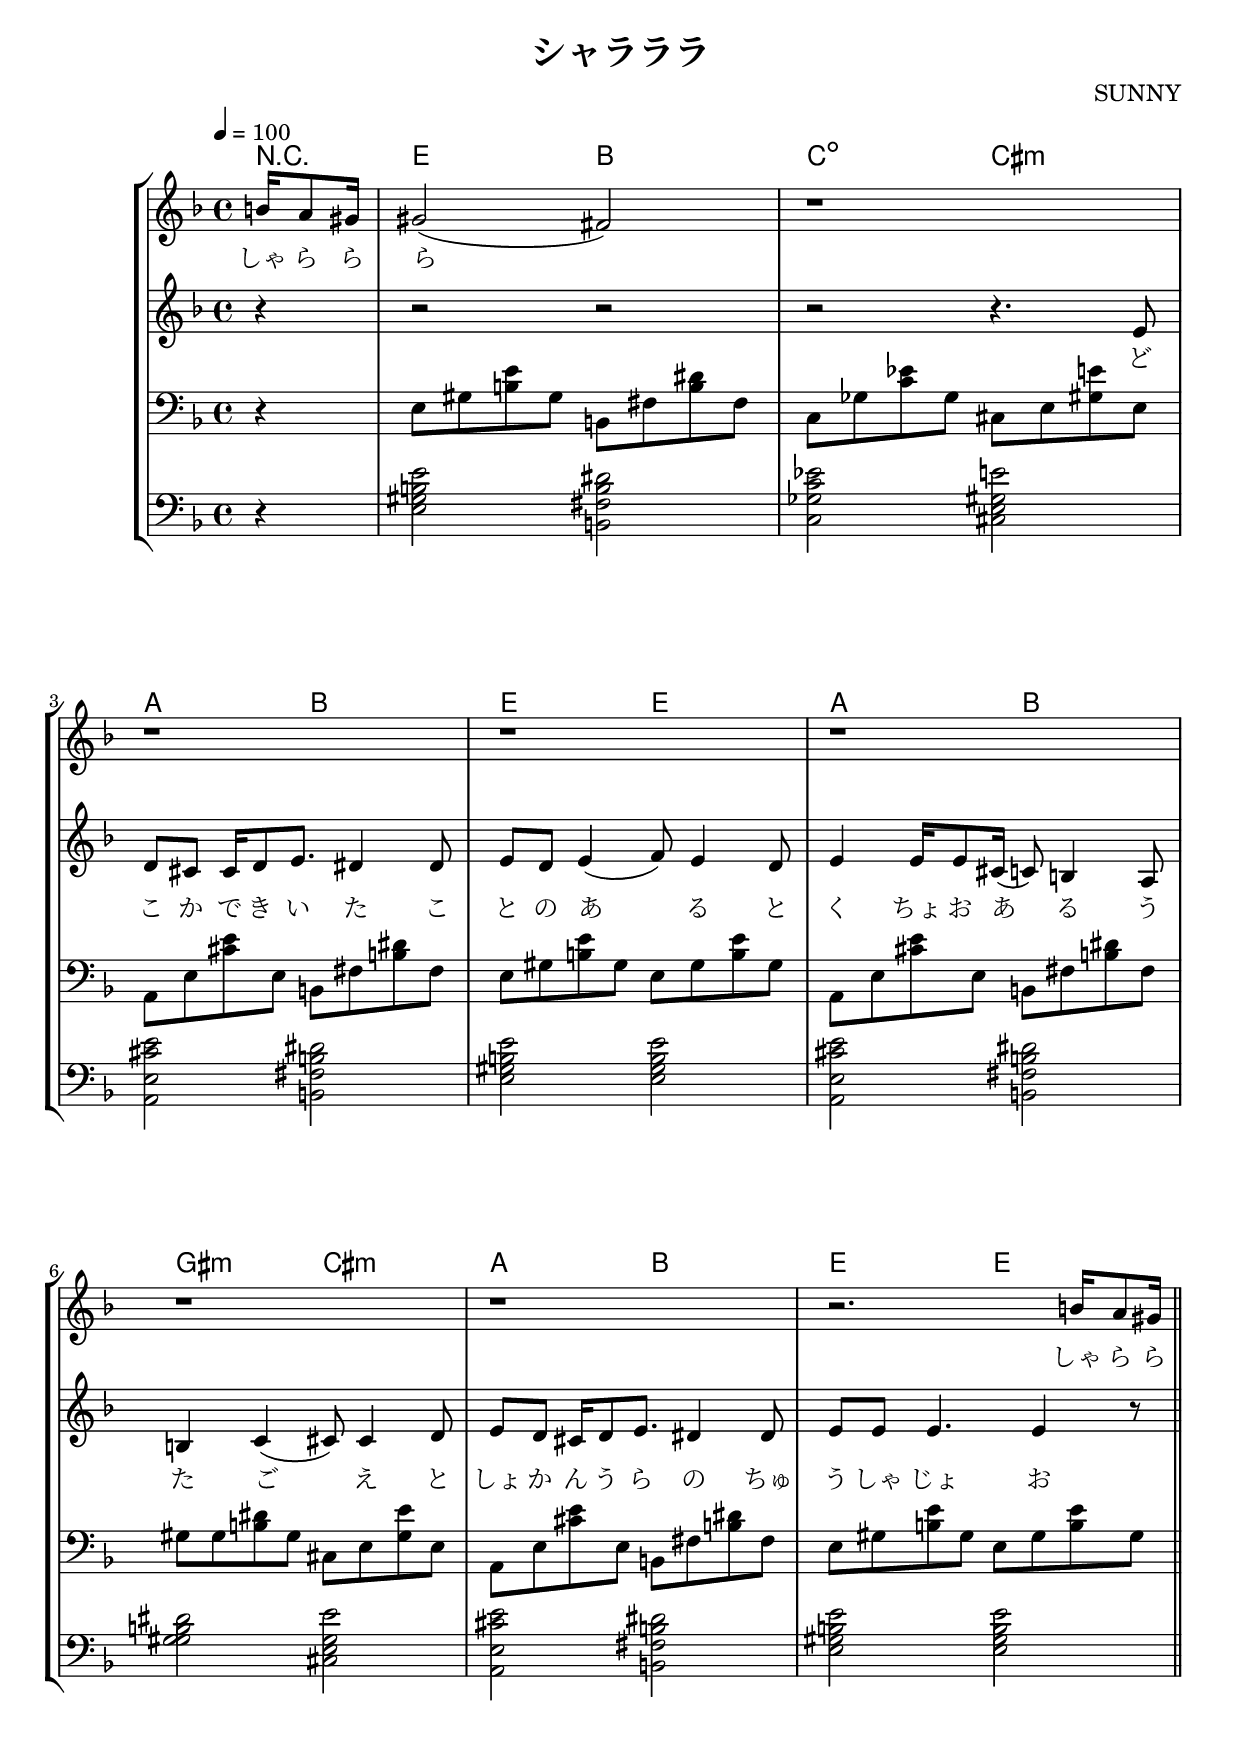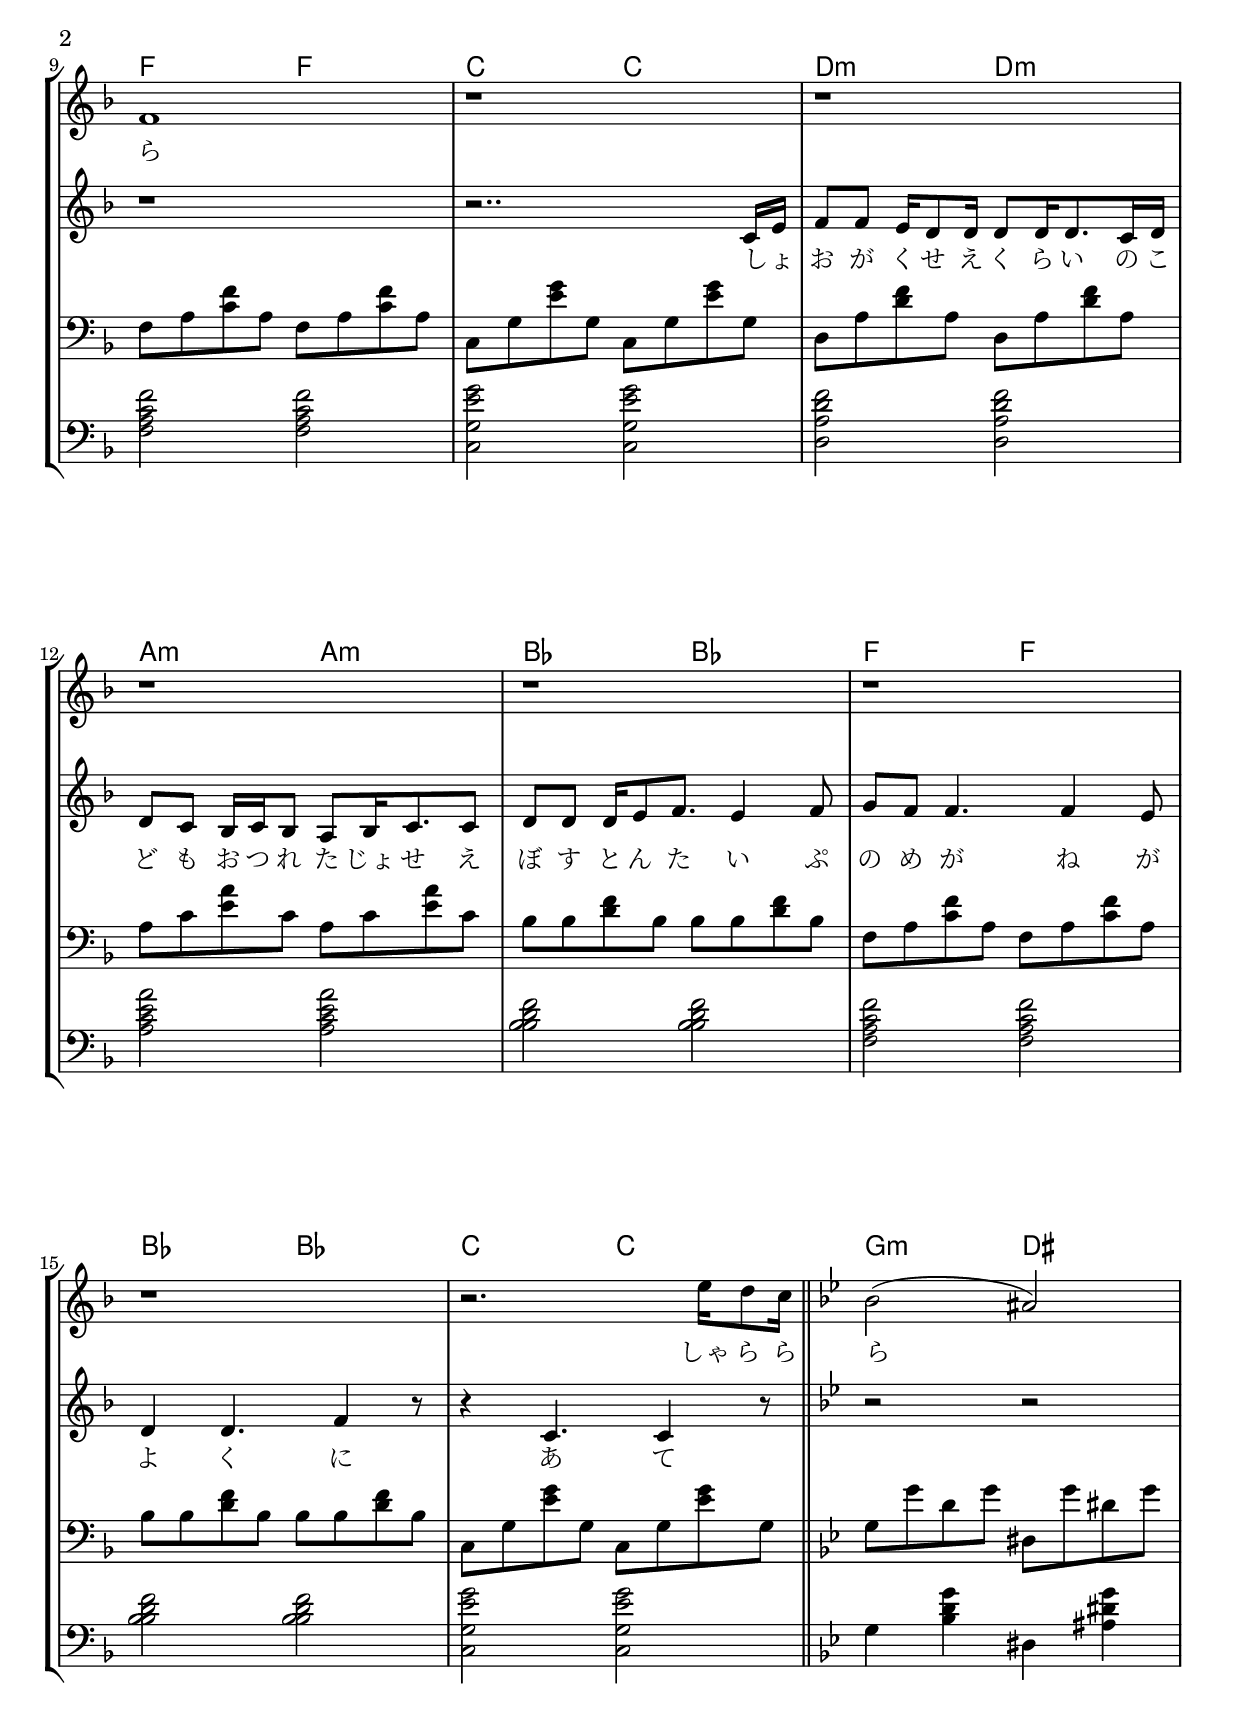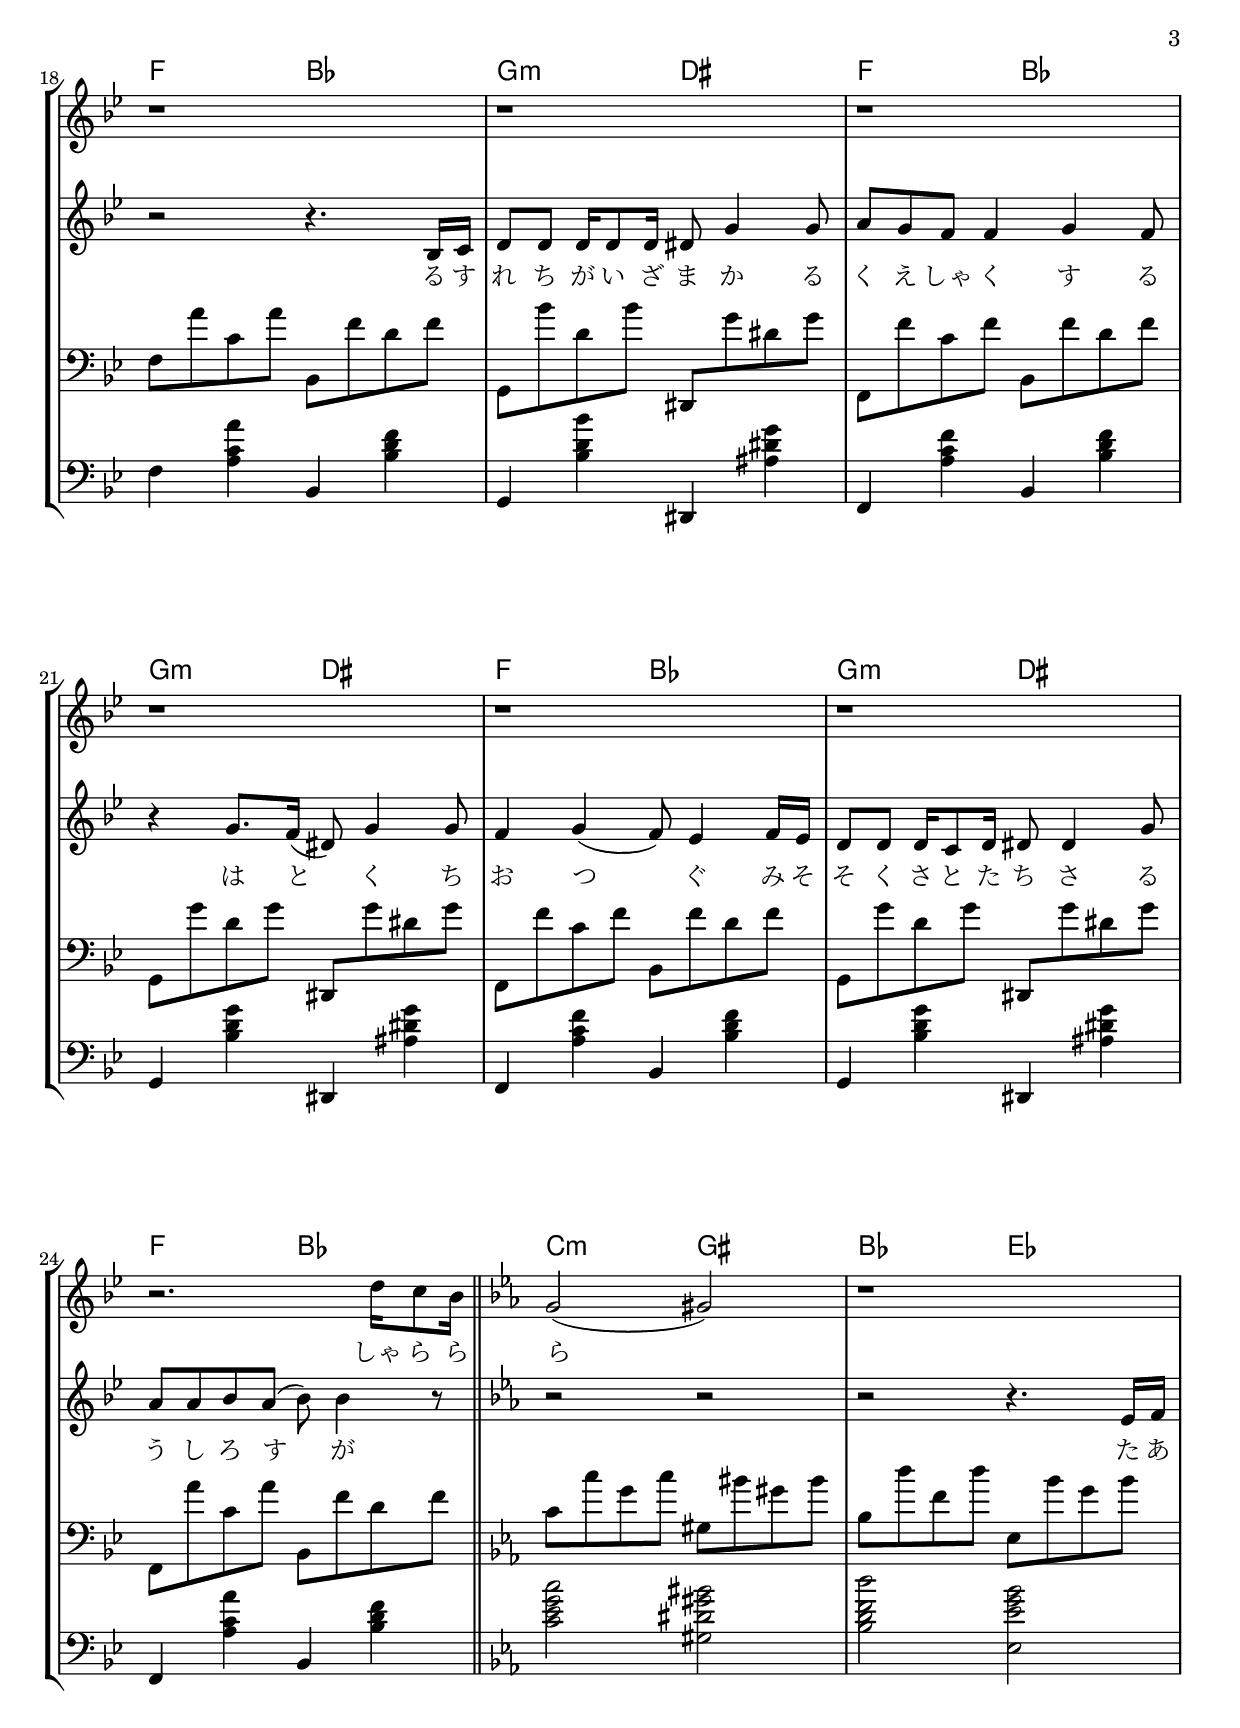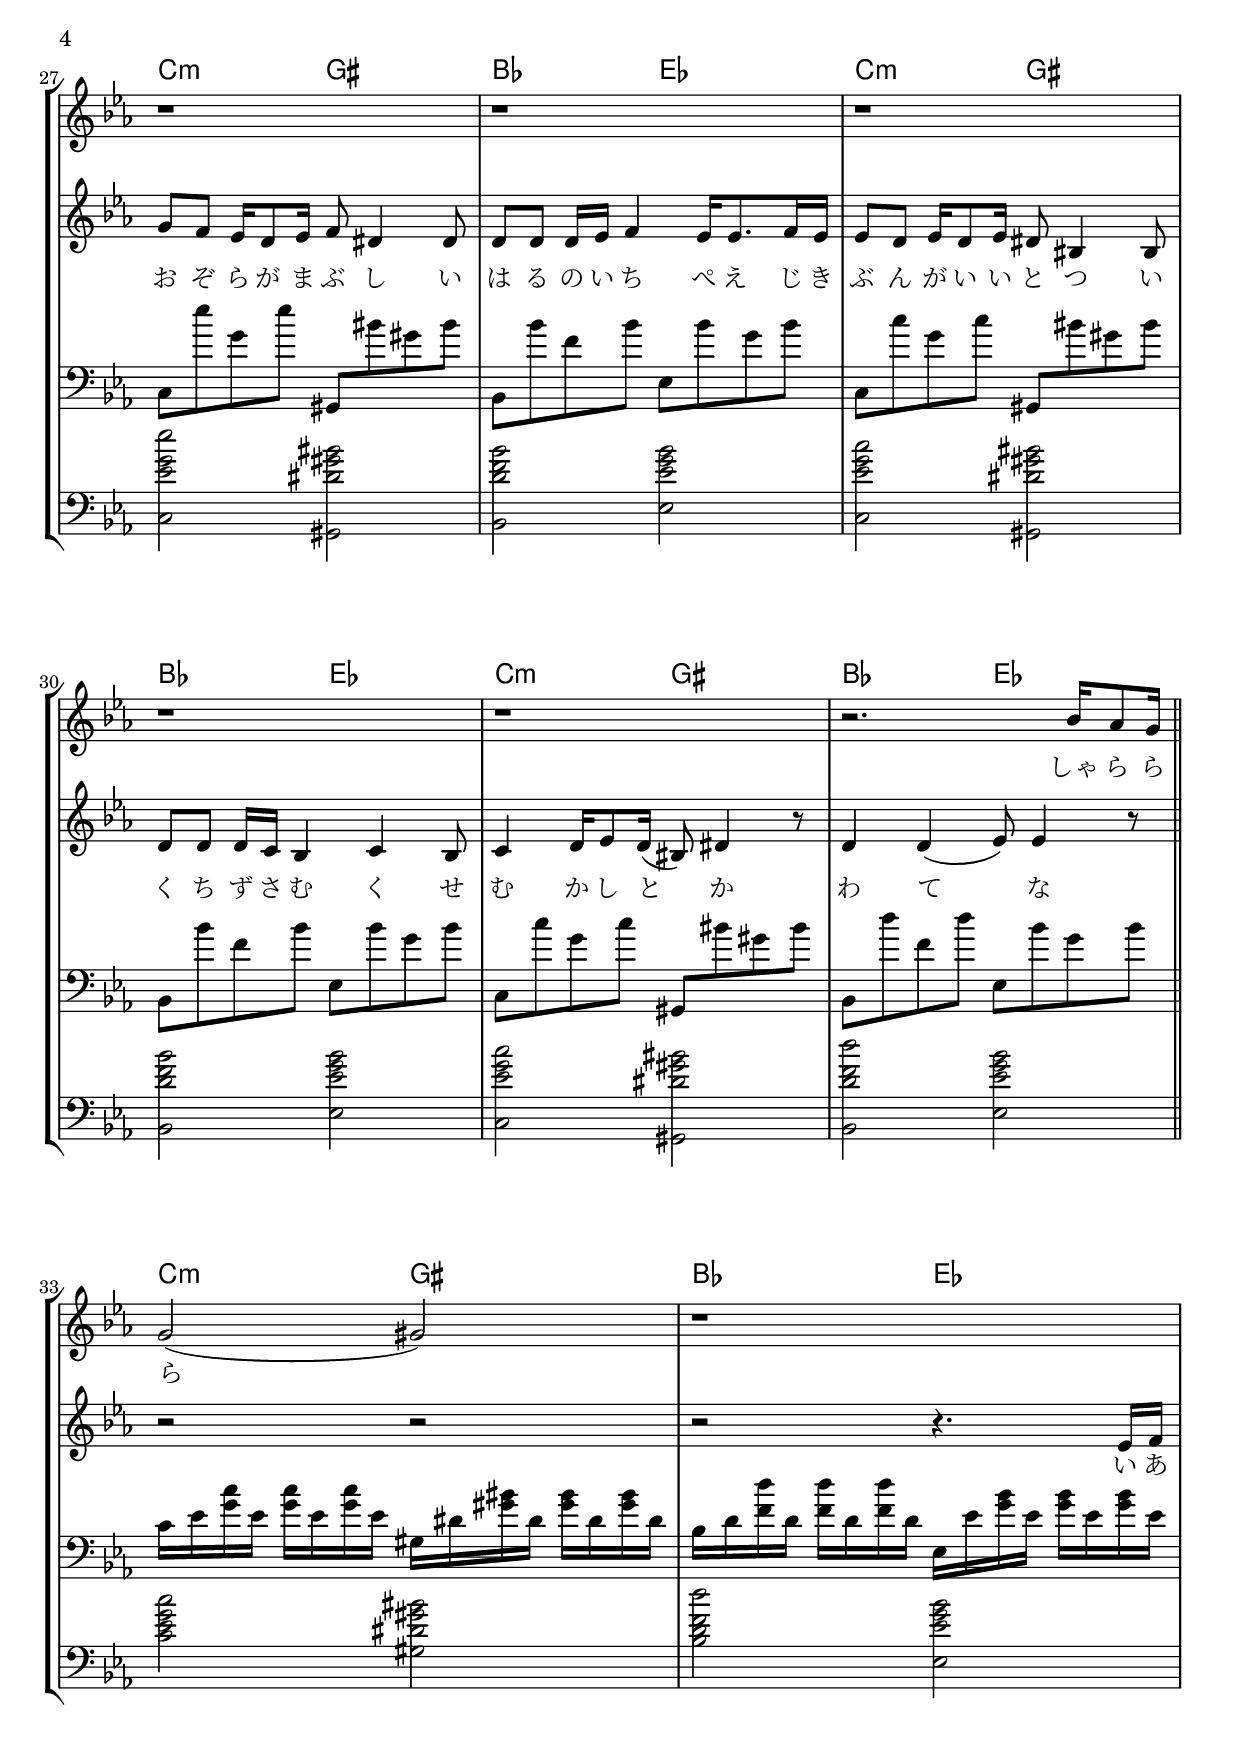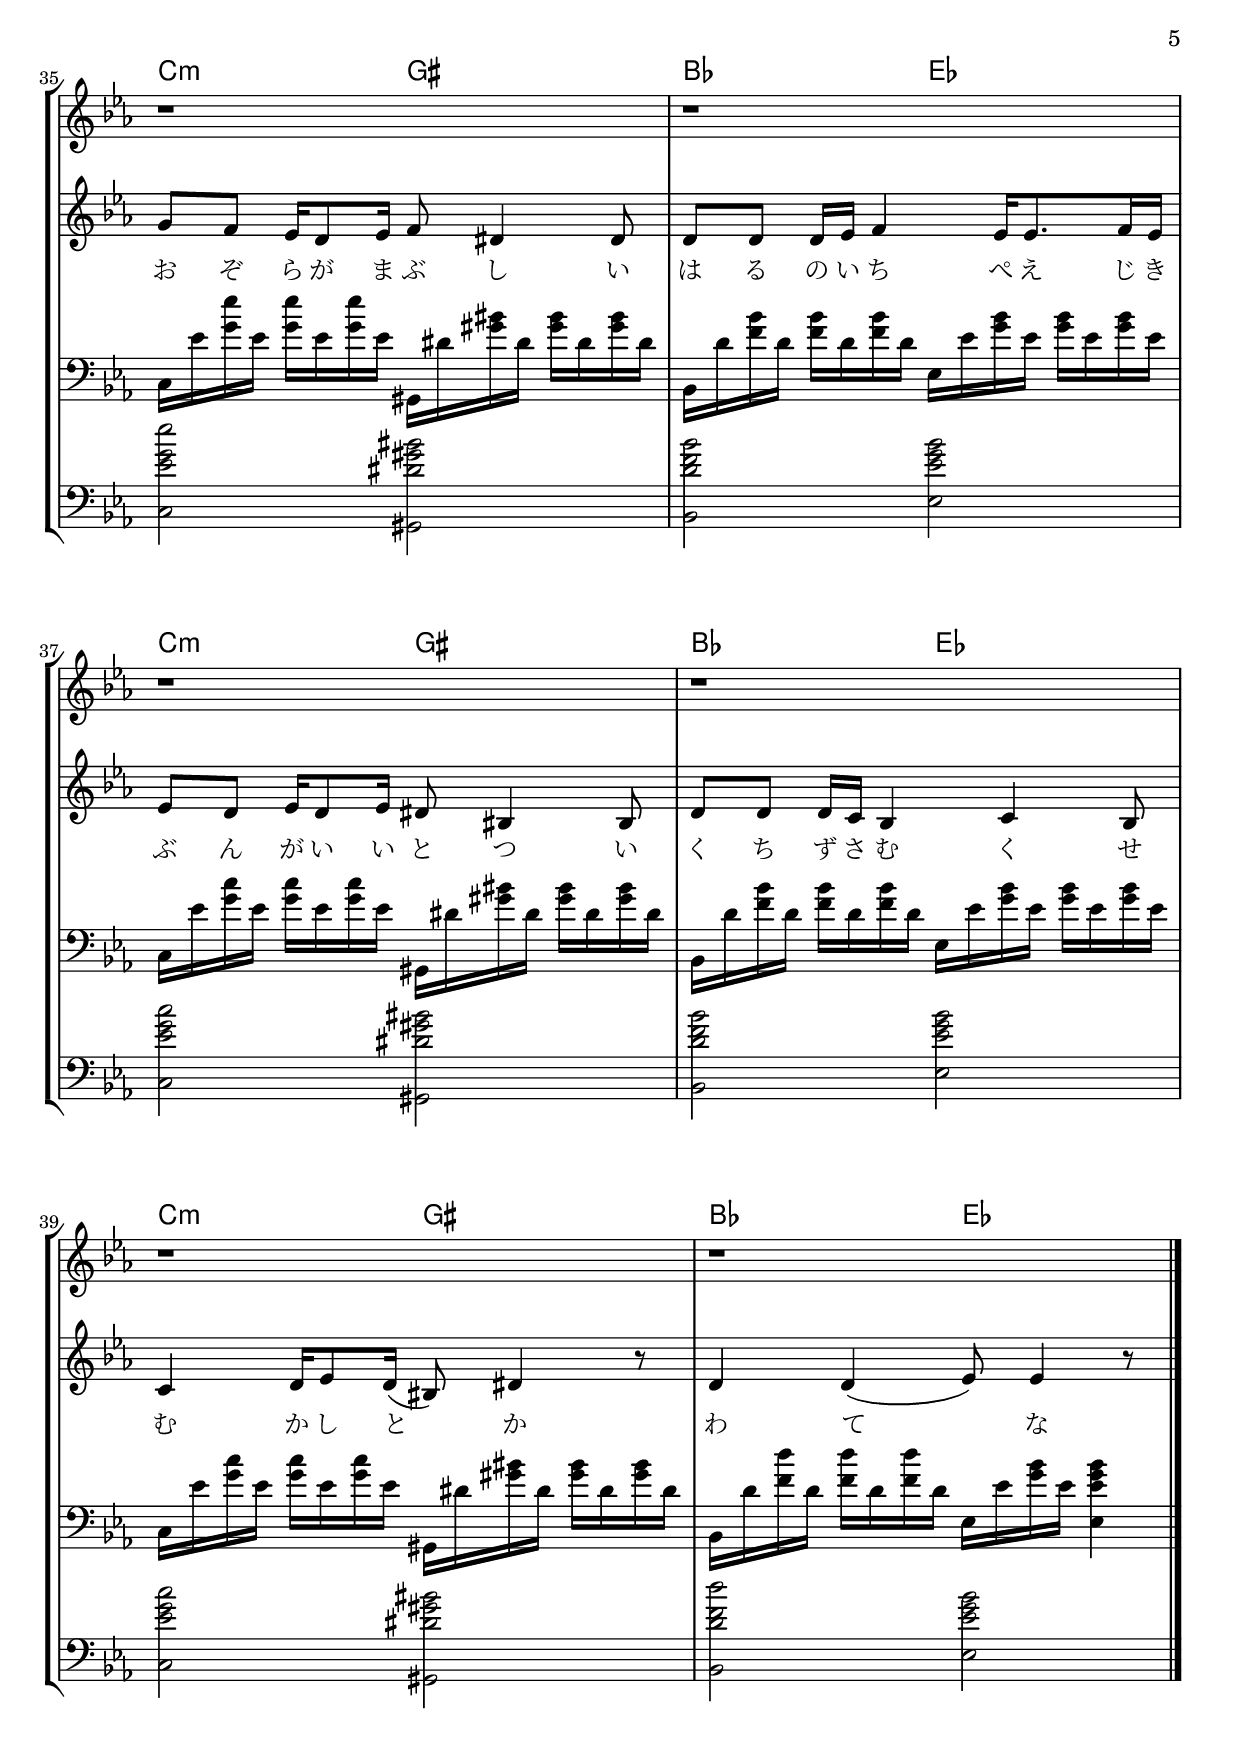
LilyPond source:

\version "2.12.1"

\header {
	title = \markup {シャラララ}
	composer = \markup \center-column {SUNNY}
}

harmony = \chordmode {
		r4e2 b c:dim cis:m a b e e a b gis:m cis:m a b e e 

	f f c c d:m d:m a:m a:m bes bes f f bes bes c c 

	g:m dis f bes g:m dis f bes g:m dis f bes g:m dis f bes 

	c:m gis bes es c:m gis bes es c:m gis bes es c:m gis bes es 

	c:m gis bes es c:m gis bes es c:m gis bes es c:m gis bes es 
}

melody = {
	\set Staff.midiInstrument = #"fss0.34"
	\partial 8*2
		\key f \major
	\tempo 4 = 100
b'16  a'8  gis'16 
	gis'2  (fis'2)
	r1 r1 r1 r1 r1 r1 r2. 	\set Staff.midiInstrument = #"fss0.34"
	b'16  a'8  gis'16 
	f'1
	r1 r1 r1 r1 r1 r1 r2. 	\set Staff.midiInstrument = #"fss0.34"
	e''16  d''8  c''16 
		\key bes \major
bes'2  (ais'2)
	r1 r1 r1 r1 r1 r1 r2. 	\set Staff.midiInstrument = #"fss0.34"
	d''16  c''8  bes'16 
		\key es \major
g'2  (gis'2)
	r1 r1 r1 r1 r1 r1 r2. 	\set Staff.midiInstrument = #"Overdriven Guitar"
	bes'16  as'8  g'16 
	g'2  (gis'2)
	r1 r1 r1 r1 r1 r1 r1 	\bar "|."
}

words = \lyricmode {
	しゃ  ら  ら  ら  
	しゃ  ら  ら  ら  
	しゃ  ら  ら  ら  
	しゃ  ら  ら  ら  
	しゃ  ら  ら  ら  
}

secondmelody = {
	\set Staff.midiInstrument = #"mmi0.34"
	\partial 8*2
		\key f \major
	\tempo 4 = 100
r4  r2  r2 
	r2  r4.  e'8 
	d'8  cis'8  cis'16  d'8  e'8.  dis'4  dis'8 
	e'8  d'8  e'4  (f'8)  e'4  d'8 
	e'4  e'16  e'8  cis'16  (c'8)  b4  a8 
	b4  c'4  (cis'8)  cis'4  d'8 
	e'8  d'8  cis'16  d'8  e'8.  dis'4  dis'8 
	e'8  e'8  e'4.  e'4  	r8 	\set Staff.midiInstrument = #"mmi0.34"
	 r1~ 
	r2..  c'16  e'16 
	f'8  f'8  e'16  d'8  d'16  d'8  d'16  d'8.  c'16  d'16 
	d'8  c'8  bes16  c'16  bes8  a8  bes16  c'8.  c'8 
	d'8  d'8  d'16  e'8  f'8.  e'4  f'8 
	g'8  f'8  f'4.  f'4  e'8 
	d'4  d'4.  f'4  r8 
	r4  c'4.  c'4  	r8 	\set Staff.midiInstrument = #"mmi0.34"
		\key bes \major
 r2  r2 
	r2  r4.  bes16  c'16 
	d'8  d'8  d'16  d'8  d'16  dis'8  g'4  g'8 
	a'8  g'8  f'8  f'4  g'4  f'8 
	r4  g'8.  f'16  (dis'8)  g'4  g'8 
	f'4  g'4  (f'8)  es'4  f'16  es'16 
	d'8  d'8  d'16  c'8  d'16  dis'8  dis'4  g'8 
	a'8  a'8  bes'8  a'8  (bes'8)  bes'4  	r8 	\set Staff.midiInstrument = #"mmi0.34"
		\key es \major
 r2  r2 
	r2  r4.  es'16  f'16 
	g'8  f'8  es'16  d'8  es'16  f'8  dis'4  dis'8 
	d'8  d'8  d'16  es'16  f'4  es'16  es'8.  f'16  es'16 
	es'8  d'8  es'16  d'8  es'16  dis'8  bis4  bis8 
	d'8  d'8  d'16  c'16  bes4  c'4  bes8 
	c'4  d'16  es'8  d'16  (bis8)  dis'4  r8 
	d'4  d'4  (es'8)  es'4  	r8 	\set Staff.midiInstrument = #"Acoustic Guitar (steel)"
	 r2  r2 
	r2  r4.  es'16  f'16 
	g'8  f'8  es'16  d'8  es'16  f'8  dis'4  dis'8 
	d'8  d'8  d'16  es'16  f'4  es'16  es'8.  f'16  es'16 
	es'8  d'8  es'16  d'8  es'16  dis'8  bis4  bis8 
	d'8  d'8  d'16  c'16  bes4  c'4  bes8 
	c'4  d'16  es'8  d'16  (bis8)  dis'4  r8 
	d'4  d'4  (es'8)  es'4  	r8 	\bar "|."
}

secondwords = \lyricmode {
	ど  こ  か  で  き  い  た  こ  と  の  あ  る  と  く  ちょ  お  あ  る  う  た  ご  え  と  しょ  か  ん  う  ら  の  ちゅ  う  しゃ  じょ  お  
	しょ  お  が  く  せ  え  く  ら  い  の  こ  ど  も  お  つ  れ  た  じょ  せ  え  ぼ  す  と  ん  た  い  ぷ  の  め  が  ね  が  よ  く  に  あ  て  る  
	す  れ  ち  が  い  ざ  ま  か  る  く  え  しゃ  く  す  る  は  と  く  ち  お  つ  ぐ  み  そ  そ  く  さ  と  た  ち  さ  る  う  し  ろ  す  が  た  
	あ  お  ぞ  ら  が  ま  ぶ  し  い  は  る  の  い  ち  ぺ  え  じ  き  ぶ  ん  が  い  い  と  つ  い  く  ち  ず  さ  む  く  せ  む  か  し  と  か  わ  て  な  い  
	あ  お  ぞ  ら  が  ま  ぶ  し  い  は  る  の  い  ち  ぺ  え  じ  き  ぶ  ん  が  い  い  と  つ  い  く  ち  ず  さ  む  く  せ  む  か  し  と  か  わ  て  な  い  
}

tempochange = {
	\tempo 4 = 100
	r1 | r1 | r1 | r1 | r1 | r1 | r1 | r1 \bar "||"
	\tempo 4 = 100
	r1 | r1 | r1 | r1 | r1 | r1 | r1 | r1 \bar "||"
	\tempo 4 = 100
	r1 | r1 | r1 | r1 | r1 | r1 | r1 | r1 \bar "||"
	\tempo 4 = 100
	r1 | r1 | r1 | r1 | r1 | r1 | r1 | r1 \bar "||"
	\tempo 4 = 100
	r1 | r1 | r1 | r1 | r1 | r1 | r1 | r1 \bar "|."
}

mainacc = {
	\clef bass
	\set Staff.midiInstrument = #"Electric Guitar (clean)"
	\key f \major
	\tempo 4 = 100
	\partial 8*2
	r4	e8 gis <b e'> gis
	b,8 fis <b dis'> fis
	c8 ges <c' es'> ges
	cis8 e <gis e'> e
	a,8 e <cis' e'> e
	b,8 fis <b dis'> fis
	e8 gis <b e'> gis
	e8 gis <b e'> gis
	a,8 e <cis' e'> e
	b,8 fis <b dis'> fis
	gis8 gis <b dis'> gis
	cis8 e <gis e'> e
	a,8 e <cis' e'> e
	b,8 fis <b dis'> fis
	e8 gis <b e'> gis
	e8 gis <b e'> gis
	\bar "||"

	\set Staff.midiInstrument = #"Electric Guitar (clean)"
	f8 a <c' f'> a
	f8 a <c' f'> a
	c8 g <e' g'> g
	c8 g <e' g'> g
	d8 a <d' f'> a
	d8 a <d' f'> a
	a8 c' <e' a'> c'
	a8 c' <e' a'> c'
	bes8 bes <d' f'> bes
	bes8 bes <d' f'> bes
	f8 a <c' f'> a
	f8 a <c' f'> a
	bes8 bes <d' f'> bes
	bes8 bes <d' f'> bes
	c8 g <e' g'> g
	c8 g <e' g'> g
	\bar "||"

	\set Staff.midiInstrument = #"Electric Guitar (clean)"
	\key bes \major
	g8 g' d' g'
	dis8 g' dis' g'
	f8 a' c' a'
	bes,8 f' d' f'
	g,8 bes' d' bes'
	dis,8 g' dis' g'
	f,8 f' c' f'
	bes,8 f' d' f'
	g,8 g' d' g'
	dis,8 g' dis' g'
	f,8 f' c' f'
	bes,8 f' d' f'
	g,8 g' d' g'
	dis,8 g' dis' g'
	f,8 a' c' a'
	bes,8 f' d' f'
	\bar "||"

	\set Staff.midiInstrument = #"Electric Guitar (clean)"
	\key es \major
	c'8 c'' g' c''
	gis8 bis' gis' bis'
	bes8 d'' f' d''
	es8 bes' g' bes'
	c8 es'' g' es''
	gis,8 bis' gis' bis'
	bes,8 bes' f' bes'
	es8 bes' g' bes'
	c8 c'' g' c''
	gis,8 bis' gis' bis'
	bes,8 bes' f' bes'
	es8 bes' g' bes'
	c8 c'' g' c''
	gis,8 bis' gis' bis'
	bes,8 d'' f' d''
	es8 bes' g' bes'
	\bar "||"

	\set Staff.midiInstrument = #"Electric Guitar (clean)"
	c'16 es' <g' c''> es' <g' c''> es' <g' c''> es'
	gis16 dis' <gis' bis'> dis' <gis' bis'> dis' <gis' bis'> dis'
	bes16 d' <f' d''> d' <f' d''> d' <f' d''> d'
	es16 es' <g' bes'> es' <g' bes'> es' <g' bes'> es'
	c16 es' <g' es''> es' <g' es''> es' <g' es''> es'
	gis,16 dis' <gis' bis'> dis' <gis' bis'> dis' <gis' bis'> dis'
	bes,16 d' <f' bes'> d' <f' bes'> d' <f' bes'> d'
	es16 es' <g' bes'> es' <g' bes'> es' <g' bes'> es'
	c16 es' <g' c''> es' <g' c''> es' <g' c''> es'
	gis,16 dis' <gis' bis'> dis' <gis' bis'> dis' <gis' bis'> dis'
	bes,16 d' <f' bes'> d' <f' bes'> d' <f' bes'> d'
	es16 es' <g' bes'> es' <g' bes'> es' <g' bes'> es'
	c16 es' <g' c''> es' <g' c''> es' <g' c''> es'
	gis,16 dis' <gis' bis'> dis' <gis' bis'> dis' <gis' bis'> dis'
	bes,16 d' <f' d''> d' <f' d''> d' <f' d''> d'
	es16 es' <g' bes'> es' <es es' g' bes'>4
	\bar "|."
}

subacc = {
	\clef bass
	\set Staff.midiInstrument = #"Electric Guitar (clean)"
	\key f \major
	\tempo 4 = 100
	\partial 8*2
	r4	<e gis b e'>2
	<b, fis b dis'>2
	<c ges c' es'>2
	<cis e gis e'>2
	<a, e cis' e'>2
	<b, fis b dis'>2
	<e gis b e'>2
	<e gis b e'>2
	<a, e cis' e'>2
	<b, fis b dis'>2
	<gis gis b dis'>2
	<cis e gis e'>2
	<a, e cis' e'>2
	<b, fis b dis'>2
	<e gis b e'>2
	<e gis b e'>2
	\bar "||"

	\set Staff.midiInstrument = #"Electric Guitar (clean)"
	<f a c' f'>2
	<f a c' f'>2
	<c g e' g'>2
	<c g e' g'>2
	<d a d' f'>2
	<d a d' f'>2
	<a c' e' a'>2
	<a c' e' a'>2
	<bes bes d' f'>2
	<bes bes d' f'>2
	<f a c' f'>2
	<f a c' f'>2
	<bes bes d' f'>2
	<bes bes d' f'>2
	<c g e' g'>2
	<c g e' g'>2
	\bar "||"

	\set Staff.midiInstrument = #"Acoustic Guitar (nylon)"
	\key bes \major
	g4 <bes d' g'>4
	dis4 <ais dis' g'>4
	f4 <a c' a'>4
	bes,4 <bes d' f'>4
	g,4 <bes d' bes'>4
	dis,4 <ais dis' g'>4
	f,4 <a c' f'>4
	bes,4 <bes d' f'>4
	g,4 <bes d' g'>4
	dis,4 <ais dis' g'>4
	f,4 <a c' f'>4
	bes,4 <bes d' f'>4
	g,4 <bes d' g'>4
	dis,4 <ais dis' g'>4
	f,4 <a c' a'>4
	bes,4 <bes d' f'>4
	\bar "||"

	\set Staff.midiInstrument = #"Acoustic Guitar (nylon)"
	\key es \major
	<c' es' g' c''>2
	<gis dis' gis' bis'>2
	<bes d' f' d''>2
	<es es' g' bes'>2
	<c es' g' es''>2
	<gis, dis' gis' bis'>2
	<bes, d' f' bes'>2
	<es es' g' bes'>2
	<c es' g' c''>2
	<gis, dis' gis' bis'>2
	<bes, d' f' bes'>2
	<es es' g' bes'>2
	<c es' g' c''>2
	<gis, dis' gis' bis'>2
	<bes, d' f' d''>2
	<es es' g' bes'>2
	\bar "||"

	\set Staff.midiInstrument = #"Acoustic Guitar (nylon)"
	<c' es' g' c''>2
	<gis dis' gis' bis'>2
	<bes d' f' d''>2
	<es es' g' bes'>2
	<c es' g' es''>2
	<gis, dis' gis' bis'>2
	<bes, d' f' bes'>2
	<es es' g' bes'>2
	<c es' g' c''>2
	<gis, dis' gis' bis'>2
	<bes, d' f' bes'>2
	<es es' g' bes'>2
	<c es' g' c''>2
	<gis, dis' gis' bis'>2
	<bes, d' f' d''>2
	<es es' g' bes'>2
	\bar "|."
}

percA = {
	\drummode {
	\partial 8*2
	r4	cymr4 cymr4 cymr4 cymr4  |cymr4 cymr8 cymr16 cymr16 cymr4 cymr4  |cymr4 cymr4 cymr4 cymr4  |cymr4 cymr2.  |cymr4 cymr4 cymr4 cymr4  |cymr4 cymr8 cymr16 cymr16 cymr4 cymr4  |cymr4 cymr4 cymr4 cymr4  |cymr4 cymr2.  \bar "||"
	cymr4 cymr4 cymr4 cymr4  |cymr4 cymr8 cymr16 cymr16 cymr4 cymr4  |cymr4 cymr4 cymr4 cymr4  |cymr4 cymr2.  |cymr4 cymr4 cymr4 cymr4  |cymr4 cymr8 cymr16 cymr16 cymr4 cymr4  |cymr4 cymr4 cymr4 cymr4  |cymr4 cymr2.  \bar "||"
	cymr4 cymr4 cymr4 cymr4  |cymr4 cymr8 cymr16 cymr16 cymr4 cymr4  |cymr4 cymr4 cymr4 cymr4  |cymr4 cymr2.  |cymr4 cymr4 cymr4 cymr4  |cymr4 cymr8 cymr16 cymr16 cymr4 cymr4  |cymr4 cymr4 cymr4 cymr4  |cymr4 cymr2.  \bar "||"
	r4 hh4 hh4 hh4  |hh4 hh4 hh4 hh4  |hh4 hh4 hh4 hh4  |hh4 hh4 hh4 hh4  |r4 hh4 hh4 hh4  |hh4 hh4 hh4 hh4  |hh4 hh4 hh4 hh4  |hh4 hh4 hh4 hh4  \bar "||"
	r4 hh4 hh4 hh4  |hh4 hh4 hh4 hh4  |hh4 hh4 hh4 hh4  |hh4 hh4 hh4 hh4  |r4 hh4 hh4 hh4  |hh4 hh4 hh4 hh4  |hh4 hh4 hh4 hh4  |hh4 hh4 hh4 hh4  \bar "|."
	}
}

percB = {
	\drummode {
	\partial 8*2
	r4	r2 sn2  |r2 sn2  |r2 sn2  |r8 sn8 sn2.  |r2 sn2  |r2 sn2  |r2 sn2  |r8 sn8 sn2.  \bar "||"
	r2 sn2  |r2 sn2  |r2 sn2  |r8 sn8 sn2.  |r2 sn2  |r2 sn2  |r2 sn2  |r8 sn8 sn2.  \bar "||"
	r2 sn2  |r2 sn2  |r2 sn2  |r8 sn8 sn2.  |r2 sn2  |r2 sn2  |r2 sn2  |r8 sn8 sn2.  \bar "||"
	r8 hhp4 hhp4 hhp4 hhp8  |r8 hhp4 hhp4 hhp4 hhp8  |r8 hhp4 hhp4 hhp4 hhp8  |r8 hhp4 hhp4 hhp4 hhp8  |r8 hhp4 hhp4 hhp4 hhp8  |r8 hhp4 hhp4 hhp4 hhp8  |r8 hhp4 hhp4 hhp4 hhp8  |r8 hhp4 hhp2 r8  \bar "||"
	r8 hhp4 hhp4 hhp4 hhp8  |r8 hhp4 hhp4 hhp4 hhp8  |r8 hhp4 hhp4 hhp4 hhp8  |r8 hhp4 hhp4 hhp4 hhp8  |r8 hhp4 hhp4 hhp4 hhp8  |r8 hhp4 hhp4 hhp4 hhp8  |r8 hhp4 hhp4 hhp4 hhp8  |r8 hhp4 hhp2 r8  \bar "|."
	}
}

percC = {
	\drummode {
	\partial 8*2
	r4	bd2. r8 bd8  |bd2. r8 bd8  |bd2. r8 bd8  |bd4. bd8 bd4. bd8  |bd2. r8 bd8  |bd2. r8 bd8  |bd2. r8 bd8  |bd2 r8 bd4.  \bar "||"
	bd2. r8 bd8  |bd2. r8 bd8  |bd2. r8 bd8  |bd4. bd8 bd4. bd8  |bd2. r8 bd8  |bd2. r8 bd8  |bd2. r8 bd8  |bd2 r8 bd4.  \bar "||"
	bd2. r8 bd8  |bd2. r8 bd8  |bd2. r8 bd8  |bd4. bd8 bd4. bd8  |bd2. r8 bd8  |bd2. r8 bd8  |bd2. r8 bd8  |bd2 r8 bd4.  \bar "||"
	r4 sn2 sn4  |r4 sn2 sn8. sn16  |r4 sn2 sn4  |r4 sn2 sn8. sn16  |r4 sn2 sn4  |r4 sn2 sn8. sn16  |r4 sn2 sn4  |r4 sn4 r16 sn16 sn8. sn16 sn16 sn16  \bar "||"
	r4 sn2 sn4  |r4 sn2 sn8. sn16  |r4 sn2 sn4  |r4 sn2 sn8. sn16  |r4 sn2 sn4  |r4 sn2 sn8. sn16  |r4 sn2 sn4  |r4 sn4 r16 sn16 sn8. sn16 sn16 sn16  \bar "|."
	}
}

percD = {
	\drummode {
	\partial 8*2
	r4	r1 |r1 |r1 |r2 r8 tommh8 tommh4  |r1 |r1 |r1 |r8. tommh8. tommh2 r8  \bar "||"
	r1 |r1 |r1 |r2 r8 tommh8 tommh4  |r1 |r1 |r1 |r8. tommh8. tommh2 r8  \bar "||"
	r1 |r1 |r1 |r2 r8 tommh8 tommh4  |r1 |r1 |r1 |r8. tommh8. tommh2 r8  \bar "||"
	bd2 bd8 bd16 bd4 r16  |bd2 bd8 bd16 bd4 r16  |bd2 bd8 bd16 bd4 r16  |bd2 bd8 bd16 bd4 r16  |bd2 bd8 bd16 bd4 r16  |bd2 bd8 bd16 bd4 r16  |bd2 bd8 bd16 bd4 r16  |bd4. bd8 bd4 bd4  \bar "||"
	bd2 bd8 bd16 bd4 r16  |bd2 bd8 bd16 bd4 r16  |bd2 bd8 bd16 bd4 r16  |bd2 bd8 bd16 bd4 r16  |bd2 bd8 bd16 bd4 r16  |bd2 bd8 bd16 bd4 r16  |bd2 bd8 bd16 bd4 r16  |bd4. bd8 bd4 bd4  \bar "|."
	}
}

percE = {
	\drummode {
	\partial 8*2
	r4	r1 |r1 |r1 |r2. r8 toml8  |r1 |r1 |r1 |r2. toml8 toml8  \bar "||"
	r1 |r1 |r1 |r2. r8 toml8  |r1 |r1 |r1 |r2. toml8 toml8  \bar "||"
	r1 |r1 |r1 |r2. r8 toml8  |r1 |r1 |r1 |r2. toml8 toml8  \bar "||"
	cymc1  |r1 |r1 |r1 |cymc1  |r1 |r1 |r1 \bar "||"
	cymc1  |r1 |r1 |r1 |cymc1  |r1 |r1 |r1 \bar "|."
	}
}

percF = {
	\drummode {
	\partial 8*2
	r4	r1 |r1 |r1 |r1 |r1 |r1 |r1 |hho1  \bar "||"
	r1 |r1 |r1 |r1 |r1 |r1 |r1 |hho1  \bar "||"
	r1 |r1 |r1 |r1 |r1 |r1 |r1 |hho1  \bar "||"
	r1 | r1 | r1 | r1 | r1 | r1 | r1 | r1 \bar "||"
	r1 | r1 | r1 | r1 | r1 | r1 | r1 | r1 \bar "|."
	}
}

\score {
	<<
		\new StaffGroup <<
			\new ChordNames {\harmony}
			\new Voice = "melody" {\melody}
			\new Lyrics \lyricsto "melody" \words
			\new Voice = "secondmelody" {\secondmelody}
			\new Lyrics \lyricsto "secondmelody" \secondwords
			\new Staff = "mainacc" {\mainacc}
			\new Staff = "subacc" {\subacc}
		>>
	>>
	\layout { }
}
